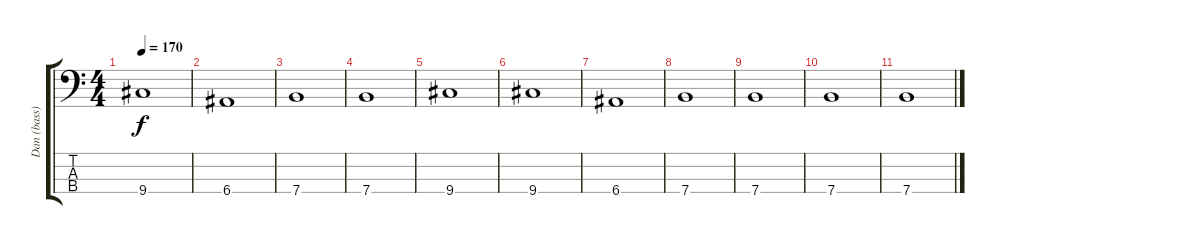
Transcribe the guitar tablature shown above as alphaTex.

\track ("Dan (bass)" "Dan (bass)") {instrument electricbassfinger}
\staff {score tabs}
\tuning (G2 D2 A1 E1) {hide}
\ts (4 4)
\tempo 170
\clef f4
\ks c
9.4.1{dy f} |
6.4.1 |
7.4.1 |
7.4.1 |
9.4.1 |
9.4.1 |
6.4.1 |
7.4.1 |
7.4.1 |
7.4.1 |
7.4.1
